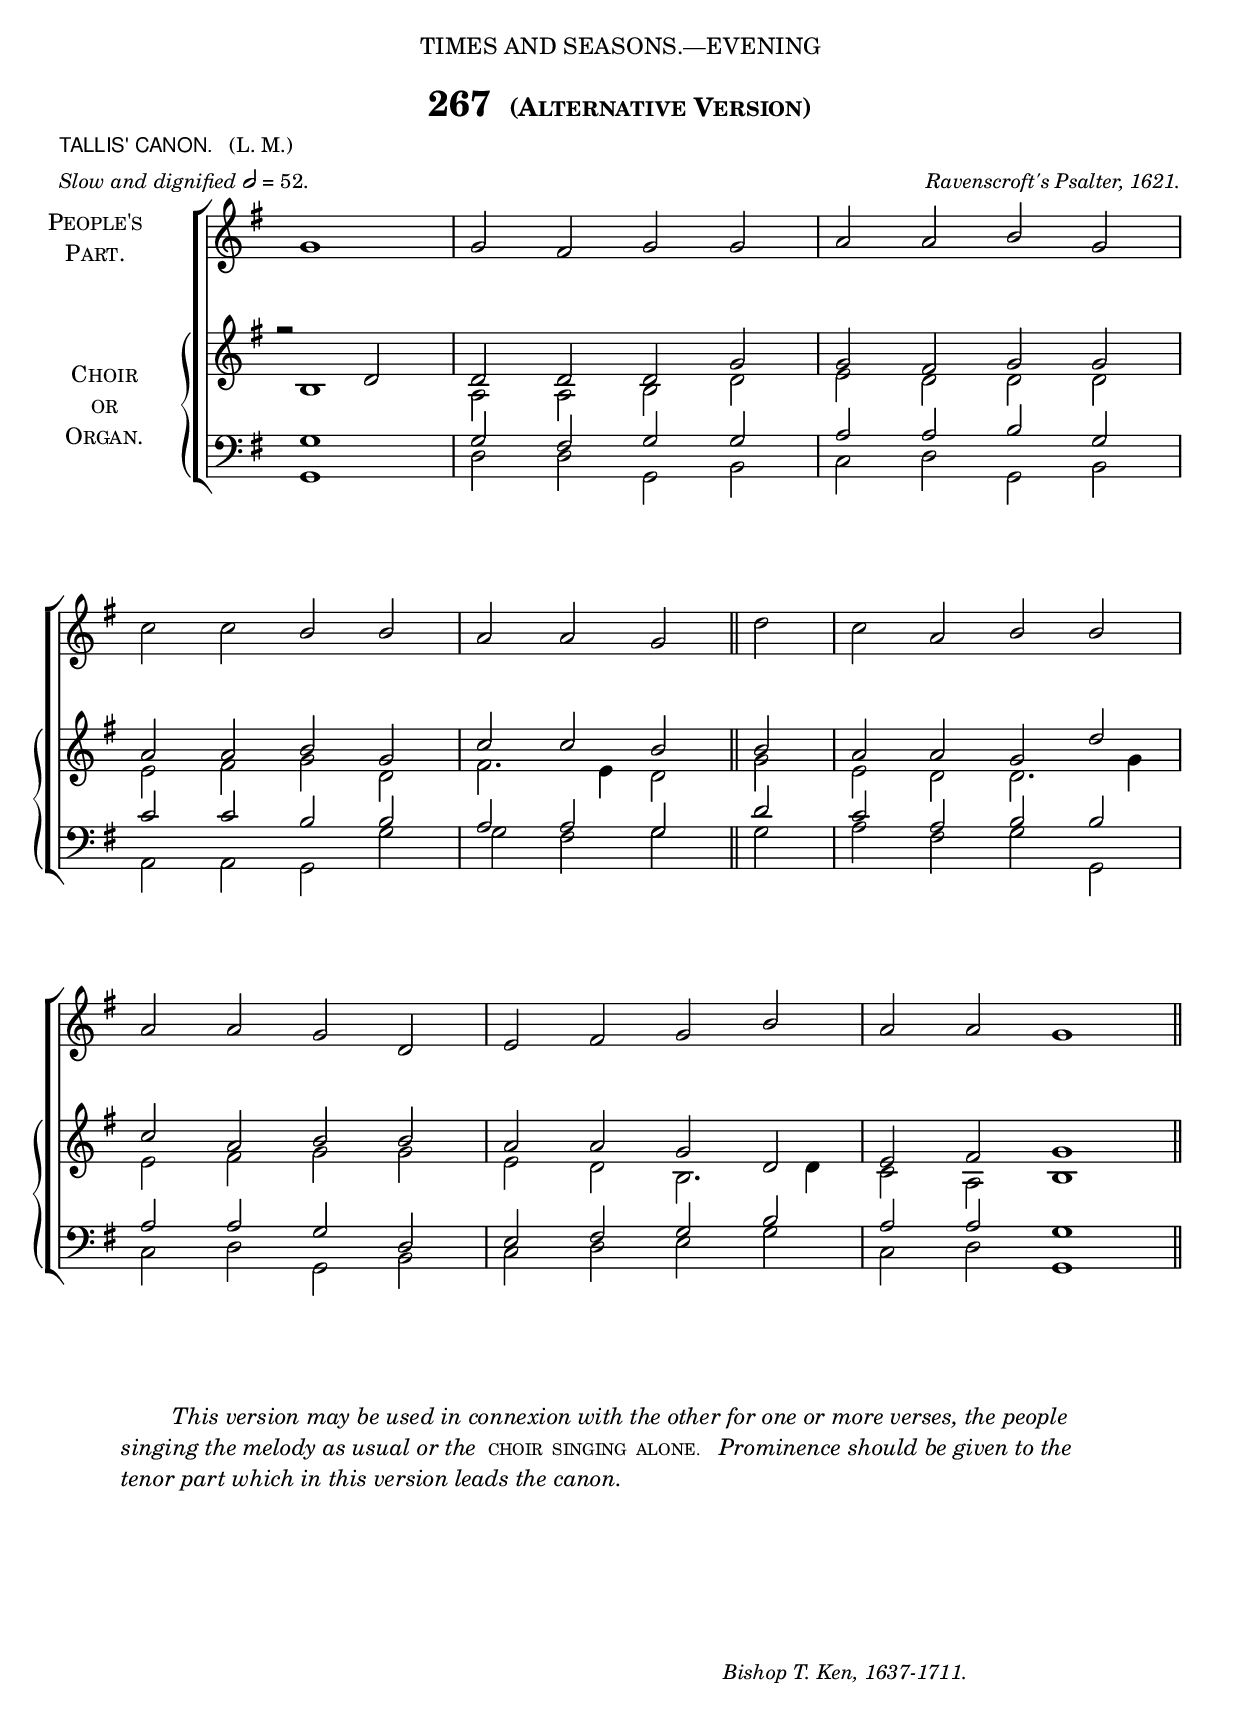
%%% 415.png
%%% Hymn 267 Alternative Version Glory to thee, my God, this night
%%% Version 1

\version "2.10"

%%%%%%%%%%%%%%%%%%%%%%%%%%% Macros

%%%pull a rest leftwards slightly leaving the rest of the notecolumn alone	      
restleft =  { \once \override Score.SeparationItem #'padding = #3
              \once \override Rest #'X-offset = #-2.2
            }

%%%%%%%%%%%%%%%%%%%%%%%%%%% End of macro definitions	

\header {
  dedication = \markup {  \center-align { "TIMES AND SEASONS.—EVENING"
	\hspace #0.1 }}	
  
  title = \markup { "267 " \large \smallCaps "(Alternative Version)" }
  
  %%% Note: the original image did not have a tune name or meter line. However since this is an alternative setting
  %%% of Hymn 267 proper and shares the same melody, the tune name, meter of Hymn 267 and Amen block have been copied over to make
  %%% this piece complete in and of itself
  
  poet = \markup { \small {  \line { \sans { "TALLIS' CANON."} \hspace #1 \roman {"(L. M.)"}} }}
  
  meter = \markup { \small { \italic {Slow and dignified} \general-align #Y #DOWN \note #"2" #0.5 = 52.} }
  
  arranger = \markup { \small { \italic "Ravenscroft's Psalter, 1621." }}
  
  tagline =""
}


global = {
  \time 4/2 	
  \key  g \major	
  \set Staff.midiInstrument = "church organ" 
}


people = \relative c' { 
  \partial 1 \stemUp g'1 | g2 fis2 g2 g2 | a2 a2 b2 g2 | \break
  \stemDown c2 c2 \stemUp b2 b2 | a2 a2 g2 \bar "||" \stemDown d'2 | c2 \stemUp a2 b2 b2 | \break
  a2 a2 g2 d2 | e2 fis2 g2 b2 |  a2 a2 g1 \bar "||" 
}



soprano = \relative c' {
  \restleft r2 d2 | d2 d2 d2 g2 | g2 fis2 g2 g2 |
  a2 a2 b2 g2 | c2 c2 b2 \bar "||" b2 | a2 a2 g2 d'2 | 
  c2 a2 b2 b2 | a2 a2 g2 d2 | e2 fis2 g1 \bar "||" 
}

alto = \relative c' { 
  b1 | a2 a2 b2 d2 | e2 d2 d2 d2 | 
  e2 fis2 g2 d2 | fis2. e4 d2 \bar "||" g2 | e2 d2 d2. g4 | 
  e2 fis2 g2 g2 | e2 d2 b2. d4 | c2 a2 b1 \bar "||" 
}

tenor = \relative c { 
  g'1 | g2 fis2 g2 g2 | a2 a2 b2 g2 | 
  c2 c2 b2 b2 | a2 a2 g2 \bar "||" d'2 | c2 a2 b2 b2 | 
  a2 a2 g2 d2 | e2 fis2 g2 b2 | a2 a2 g1 \bar "||"
}

bass = \relative c { \clef bass 
  g1 | d'2 d2 g,2 b2 | c2 d2 g,2 b2 | 
  a2 a2 g2 g'2 | g2 fis2 g2 \bar "||" g2 | a2 fis2 g2 g,2 | 
  c2 d2 g,2 b2 | c2 d2 e2 g2 | c,2 d2 g,1 \bar "||"
}

#(ly:set-option 'point-and-click #f)

\paper {
  #(set-paper-size "a4")
%  annotate-spacing = ##t
  print-page-number = ##f
  ragged-last-bottom = ##t
  ragged-bottom = ##f
}

\book{

\score{
\new ChoirStaff	
<<   
    <<
        \context Staff = people { \set Staff.instrumentName = \markup { \hcenter-in #16 {\center-align { \smallCaps "People's"  \smallCaps "Part." } } }
	                   \global \people } 

	\new PianoStaff  
	                  <<  
	    \set PianoStaff.instrumentName = \markup { \hcenter-in #14 {\center-align { \smallCaps "Choir"  \smallCaps "or" \smallCaps "Organ."  } } } 
	     \context Staff =  upper  
	                     << 
			     \context Voice = "sopranos" {  
			           \voiceOne \global \soprano }
	                      \context Voice = "altos"   { 
	                           \voiceTwo \global \alto }
	                      >>
	     \context Staff = lower <<
	     \context Voice = "tenors" { 
	                           \voiceOne \global \tenor }
	     \context Voice = "basses" { 
	                           \voiceTwo \global \bass }
			            >> 
		              >>	      
    >>
>> 
\layout {       
	        indent = 2.5\cm
		\context { \Score \remove "Bar_number_engraver" }		        
		\context { \PianoStaff \remove "Span_bar_engraver" }
		\context { \Staff \remove "Time_signature_engraver" }
		\context { \Score \remove "Mark_engraver"  }
                \context { \Staff \consists "Mark_engraver"  }
		
		%%%Lilypond tended to put the staffs too close together. This next setting spreads it a little to match the image
		\context { \Staff \override VerticalAxisGroup #'minimum-Y-extent = #'(-4 . 6) }
	}
	
\midi {  \context { \Score  tempoWholesPerMinute = #(ly:make-moment 66 2) } }
	
}

\markup{ \hspace #6 \column {  \line { \italic "        This version may be used in connexion with the other for one or more verses, the people"} 
	\line { \italic "singing the melody as usual or the" \teeny " CHOIR  SINGING  ALONE." \italic "  Prominence should be given to the" }  
	\line { \italic "tenor part which in this version leads the canon."}   
}}

%%% fake score block to occupy space and force a pagebreak.  Can't think of a better way of doing this.
\score{
	{s4 }
\header { breakbefore = ##f piece = ##f opus = ##f tagline = ##f }
\layout{	
	\context { \Staff
		\remove Time_signature_engraver
		\remove Key_engraver
		\remove Clef_engraver
		\remove Staff_symbol_engraver
}}}

				    				    
%%% Lyric attributions and titles

\markup { \small { \hspace #64 \italic "Bishop T. Ken, 1637-1711." }}

%%% Lyrics

\markup { \hspace #32 %%add space as necc. to center the column
          \column { %% super column of everything
	              \column { %% verse 1 is a column of 2 lines  
	                  \line { \hspace #2.2 \column { \lower #2.4 \fontsize #8 "G" }   %%Drop Cap goes here
				  \hspace #-1.6    %% adjust this if other letters are too far from Drop Cap
				  \column  { \raise #0.0 " LORY to thee, my God, this night"
			                                 "  For all the blessings of the light;" } }          
	                  \line {  \hspace #2.5  %%adjust hspace until this line left edge is flush with Drop Cap
				   \lower  #1.56  %%adjust this until the line spacing looks right
				   \column {   
					   "Keep me, O keep me, King of kings,"
					   "Beneath thy own almighty wings."
					   "      " %%% adds vertical spacing between verses
			  		}}
		      }  
		       \line {  "2  "
			   \column {
				   "Forgive me, Lord, for thy dear Son,"
				   "The ill that I this day have done,"
				   "That with the world, myself, and thee,"
				   "I, ere I sleep, at peace may be."
				    "      " %%% adds vertical spacing between verses
		       }}
			\line { "3  "
				\column {
				   "Teach me to live, that I may dread"
				   "The grave as little as my bed;"
				   "Teach me to die, that so I may"
				   "Rise glorious at the awful day."
			           "      " %%% adds vertical spacing between verses
			}}
			\line {"4  "
				\column {
				   "O may my soul on thee repose,"
				   "And with sweet sleep mine eyelids close,"
				   "Sleep that may me more vigorous make"
				   "To serve my God when I awake."
				    "      " %%% adds vertical spacing between verses
			}}	   
			\line {"5*" \hspace #-0.4
				\column {
					"When in the night I sleepless lie,"
					"My soul with heavenly thoughts supply;"
					"Let no ill dreams disturb my rest,"
					"No powers of darkness me molest."
					 "      " %%% adds vertical spacing between verses
			}}
			\line {"6*" \hspace #-0.4
				\column {
					"You, my blest guardian, whilst I sleep"
					"Close to my bed your vigils keep;"
					"Divine love into me instil,"
					"Stop all the avenues of ill."
					 "      " %%% adds vertical spacing between verses
			}}
			\line {"7. "
				\column {
					"Praise God, from whom all blessings flow,"
					"Praise him, all creatures here below,"
					"Praise him above, ye heavenly host,"
					"Praise Father, Son, and Holy Ghost.        Amen."
					 "      " %%% adds vertical spacing between verses
			}}
	  }

} %%% lyric markup bracket

%%% Amen score block
\score{
  \new ChoirStaff
   <<
        \context Staff = upper \with { fontSize = #-3  \override StaffSymbol #'staff-space = #(magstep -2) }  
	                      << 
	\context Voice = "sopranos" { \relative c' { \clef treble \global \voiceOne  g'1 g1  \bar "||" }}
	\context Voice = "altos"    { \relative c' {  \clef treble \global \voiceTwo c1 d1 \bar "||" }}
	                      >>
			      
	\context Lyrics \lyricsto "altos" { \override LyricText #'font-size = #-1 A -- men. }
	
	\context Staff = lower \with { fontSize = #-3  \override StaffSymbol #'staff-space = #(magstep -2) }  
	                       <<
	\context Voice = "tenors" { \relative c { \clef bass \global \voiceThree e1 d1   \bar "||" }}
	\context Voice = "basses" { \relative c { \clef bass \global \voiceFour  c1 g1  \bar "||" }}
			        >> 
  >>			      
\header { breakbefore = ##f piece = " " opus = " " }
\layout { 
	\context { \Score timing = ##f }
	ragged-right = ##t
	indent = 15\cm
	\context { \Staff \remove Time_signature_engraver }

       }

\midi { \context { \Score tempoWholesPerMinute = #(ly:make-moment 52 2) }}  %%Amen midi       
       
}  


} %%% book bracket
